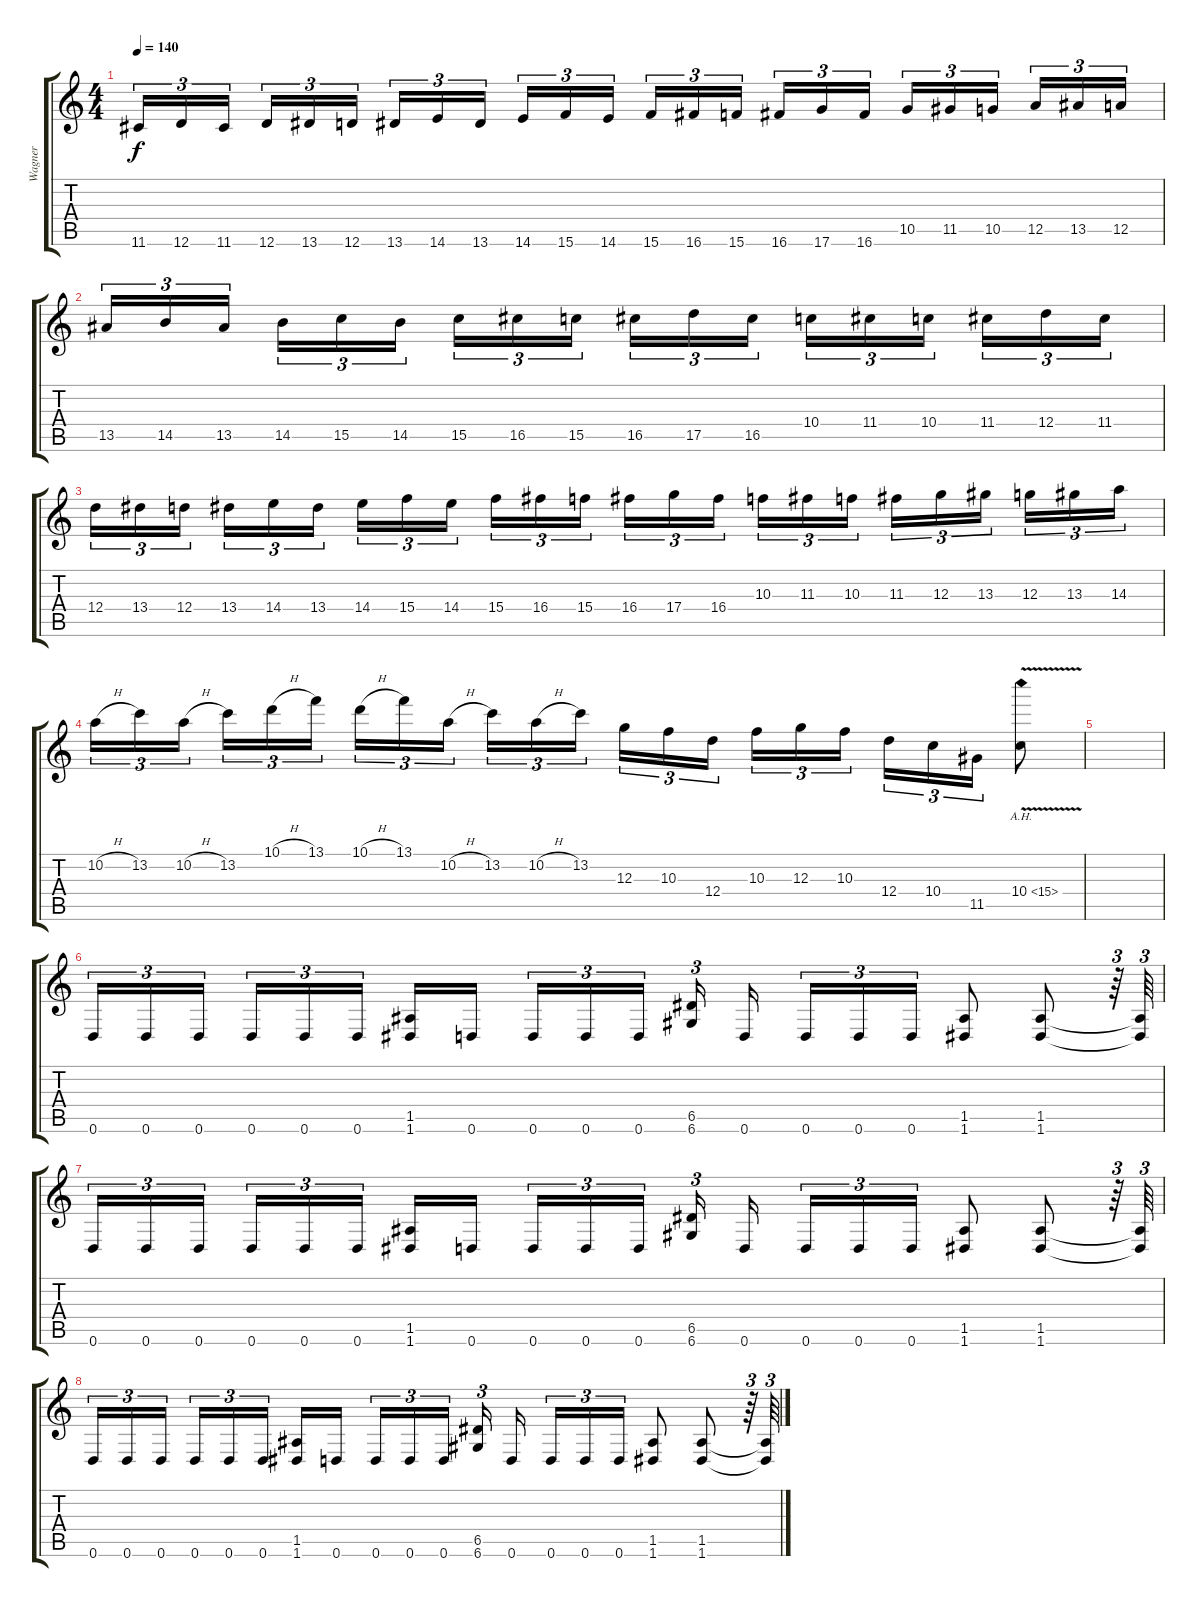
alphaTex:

\track ("Wagner" "Wagner") {instrument distortionguitar}
\staff {score tabs}
\tuning (E4 B3 G3 D3 A2 D2) {hide}
\ts (4 4)
\tempo 140
\clef g2
\ks c
11.6.16{tu (3 2) dy f} 12.6.16{tu (3 2)} 11.6.16{tu (3 2)} 12.6.16{tu (3 2)} 13.6.16{tu (3 2)} 12.6.16{tu (3 2)} 13.6.16{tu (3 2)} 14.6.16{tu (3 2)} 13.6.16{tu (3 2)} 14.6.16{tu (3 2)} 15.6.16{tu (3 2)} 14.6.16{tu (3 2)} 15.6.16{tu (3 2)} 16.6.16{tu (3 2)} 15.6.16{tu (3 2)} 16.6.16{tu (3 2)} 17.6.16{tu (3 2)} 16.6.16{tu (3 2)} 10.5.16{tu (3 2)} 11.5.16{tu (3 2)} 10.5.16{tu (3 2)} 12.5.16{tu (3 2)} 13.5.16{tu (3 2)} 12.5.16{tu (3 2)} |
13.5.16{tu (3 2)} 14.5.16{tu (3 2)} 13.5.16{tu (3 2)} 14.5.16{tu (3 2)} 15.5.16{tu (3 2)} 14.5.16{tu (3 2)} 15.5.16{tu (3 2)} 16.5.16{tu (3 2)} 15.5.16{tu (3 2)} 16.5.16{tu (3 2)} 17.5.16{tu (3 2)} 16.5.16{tu (3 2)} 10.4.16{tu (3 2)} 11.4.16{tu (3 2)} 10.4.16{tu (3 2)} 11.4.16{tu (3 2)} 12.4.16{tu (3 2)} 11.4.16{tu (3 2)} |
12.4.16{tu (3 2)} 13.4.16{tu (3 2)} 12.4.16{tu (3 2)} 13.4.16{tu (3 2)} 14.4.16{tu (3 2)} 13.4.16{tu (3 2)} 14.4.16{tu (3 2)} 15.4.16{tu (3 2)} 14.4.16{tu (3 2)} 15.4.16{tu (3 2)} 16.4.16{tu (3 2)} 15.4.16{tu (3 2)} 16.4.16{tu (3 2)} 17.4.16{tu (3 2)} 16.4.16{tu (3 2)} 10.3.16{tu (3 2)} 11.3.16{tu (3 2)} 10.3.16{tu (3 2)} 11.3.16{tu (3 2)} 12.3.16{tu (3 2)} 13.3.16{tu (3 2)} 12.3.16{tu (3 2)} 13.3.16{tu (3 2)} 14.3.16{tu (3 2)} |
10.2{h}.16{tu (3 2)} 13.2.16{tu (3 2)} 10.2{h}.16{tu (3 2)} 13.2.16{tu (3 2)} 10.1{h}.16{tu (3 2)} 13.1.16{tu (3 2)} 10.1{h}.16{tu (3 2)} 13.1.16{tu (3 2)} 10.2{h}.16{tu (3 2)} 13.2.16{tu (3 2)} 10.2{h}.16{tu (3 2)} 13.2.16{tu (3 2)} 12.3.16{tu (3 2)} 10.3.16{tu (3 2)} 12.4.16{tu (3 2)} 10.3.16{tu (3 2)} 12.3.16{tu (3 2)} 10.3.16{tu (3 2)} 12.4.16{tu (3 2)} 10.4.16{tu (3 2)} 11.5.16{tu (3 2)} 10.4{ah 5 v}.8 |
|
0.6.16{tu (3 2)} 0.6.16{tu (3 2)} 0.6.16{tu (3 2)} 0.6.16{tu (3 2)} 0.6.16{tu (3 2)} 0.6.16{tu (3 2)} (1.5 1.6).16 0.6.16 0.6.16{tu (3 2)} 0.6.16{tu (3 2)} 0.6.16{tu (3 2)} (6.5 6.6).16{tu (3 2)} 0.6.16 0.6.16{tu (3 2)} 0.6.16{tu (3 2)} 0.6.16{tu (3 2)} (1.5 1.6).8 (1.5 1.6).8 r.64{tu (3 2)} (1.5{t} 1.6{t}).64{tu (3 2)} |
0.6.16{tu (3 2)} 0.6.16{tu (3 2)} 0.6.16{tu (3 2)} 0.6.16{tu (3 2)} 0.6.16{tu (3 2)} 0.6.16{tu (3 2)} (1.5 1.6).16 0.6.16 0.6.16{tu (3 2)} 0.6.16{tu (3 2)} 0.6.16{tu (3 2)} (6.5 6.6).16{tu (3 2)} 0.6.16 0.6.16{tu (3 2)} 0.6.16{tu (3 2)} 0.6.16{tu (3 2)} (1.5 1.6).8 (1.5 1.6).8 r.64{tu (3 2)} (1.5{t} 1.6{t}).64{tu (3 2)} |
0.6.16{tu (3 2)} 0.6.16{tu (3 2)} 0.6.16{tu (3 2)} 0.6.16{tu (3 2)} 0.6.16{tu (3 2)} 0.6.16{tu (3 2)} (1.5 1.6).16 0.6.16 0.6.16{tu (3 2)} 0.6.16{tu (3 2)} 0.6.16{tu (3 2)} (6.5 6.6).16{tu (3 2)} 0.6.16 0.6.16{tu (3 2)} 0.6.16{tu (3 2)} 0.6.16{tu (3 2)} (1.5 1.6).8 (1.5 1.6).8 r.64{tu (3 2)} (1.5{t} 1.6{t}).64{tu (3 2)}
